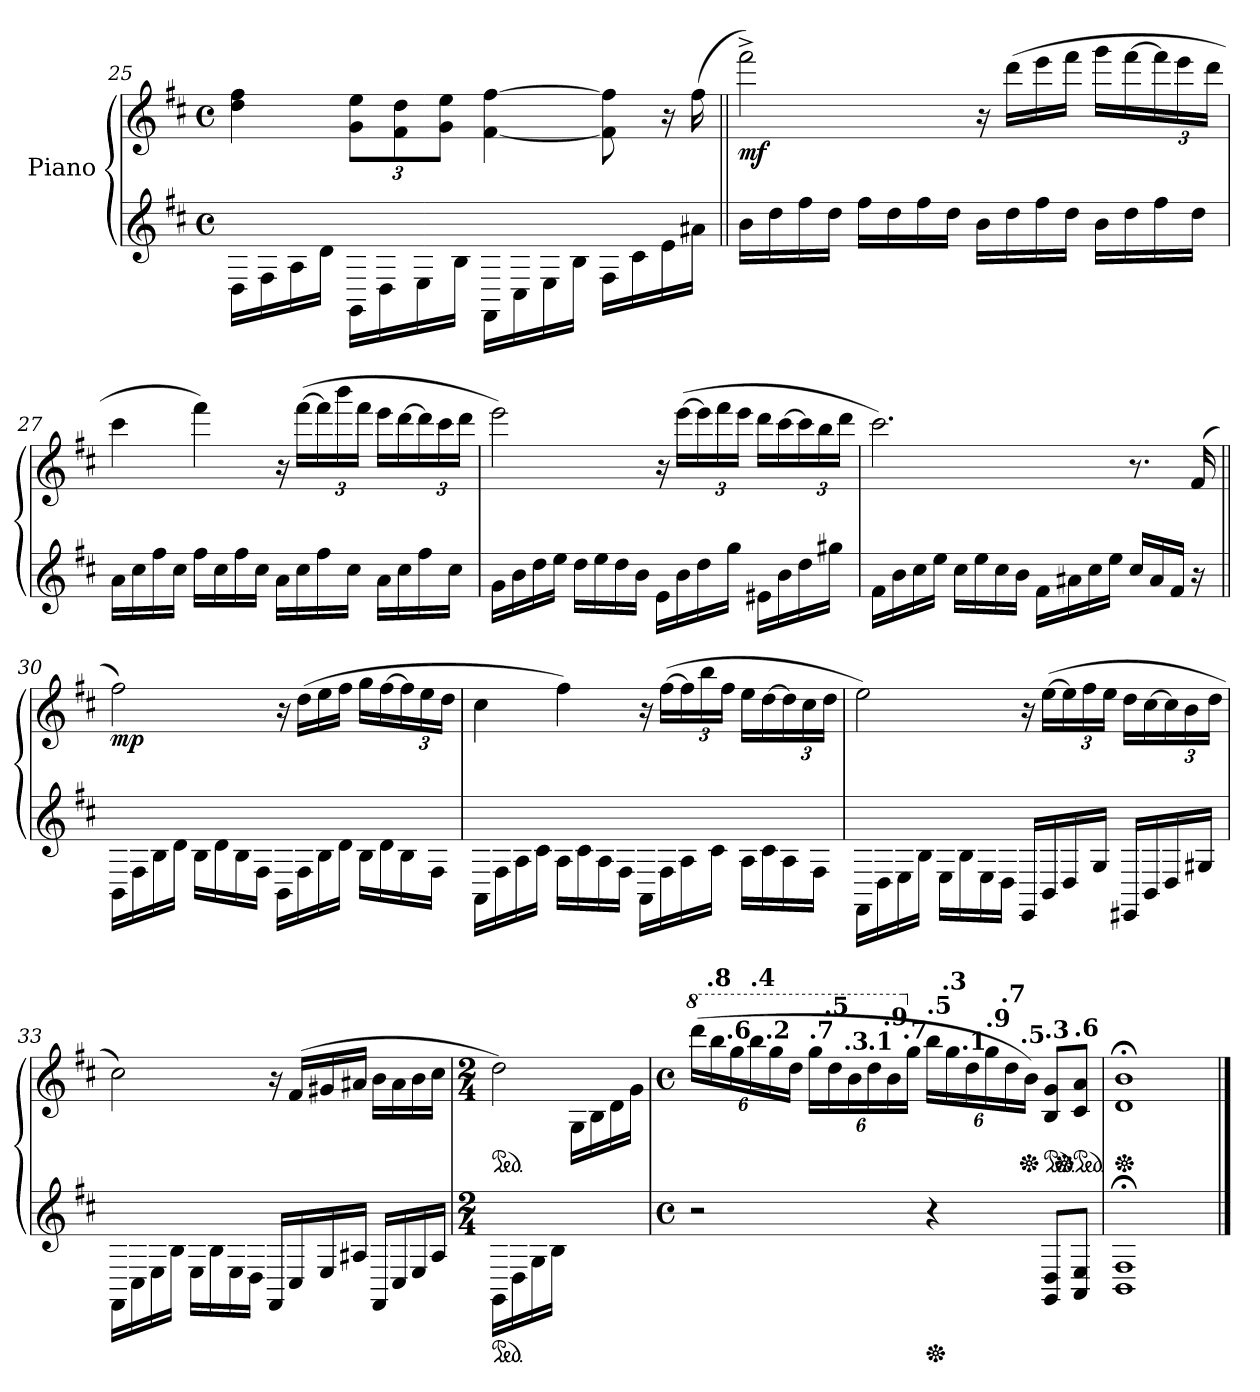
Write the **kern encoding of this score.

**kern	**kern	**dynam
*part1	*part1	*part1
*staff2	*staff1	*staff1/2
*I"Piano	*	*
*clefG2	*clefG2	*
*k[f#c#]	*k[f#c#]	*
*b:	*b:	*
*M4/4	*M4/4	*
*met(c)	*met(c)	*
=25	=25	=25
16D\LL	4dd\ 4ff#\	.
16F#\	.	.
16A\	.	.
16d\JJ	.	.
*	*Xbrackettup	*
16GG\LL	12g\ 12ee\L	.
16D\	.	.
.	12f#\ 12dd\	.
16E\	.	.
.	12g\ 12ee\J	.
16B\JJ	.	.
16FF#\LL	[4f#\ [4ff#\	.
16C#\	.	.
16E\	.	.
16B\JJ	.	.
16F#\LL	8f#\] 8ff#\]	.
16c#\	.	.
16e\	16r	.
16a#X\JJ	(>16ff#\	.
!!LO:LB:g=z
=26||	=26||	=26||
!	!	!LO:DY:b
16b\LL	2fff#^\)	mf
16dd\	.	.
16ff#\	.	.
16dd\JJ	.	.
16ff#\LL	.	.
16dd\	.	.
16ff#\	.	.
16dd\JJ	.	.
16b\LL	16r	.
16dd\	(>16ddd\LL	.
16ff#\	16eee\	.
16dd\JJ	16fff#\JJ	.
16b\LL	16ggg\LL	.
16dd\	[16fff#\	.
16ff#\	24fff#\]	.
.	24eee\	.
16dd\JJ	.	.
.	24ddd\JJ	.
=27	=27	=27
16a\LL	4ccc#\	.
16cc#\	.	.
16ff#\	.	.
16cc#\JJ	.	.
16ff#\LL	4fff#\)	.
16cc#\	.	.
16ff#\	.	.
16cc#\JJ	.	.
16a\LL	16r	.
16cc#\	(>[16fff#\LL	.
16ff#\	24fff#\]	.
.	24bbb\	.
16cc#\JJ	.	.
.	24fff#\JJ	.
16a\LL	16eee\LL	.
16cc#\	[16ddd\	.
16ff#\	24ddd\]	.
.	24ccc#\	.
16cc#\JJ	.	.
.	24ddd\JJ	.
!!LO:LB:g=z
=28	=28	=28
16g\LL	2eee\)	.
16b\	.	.
16dd\	.	.
16ee\JJ	.	.
16dd\LL	.	.
16ee\	.	.
16dd\	.	.
16b\JJ	.	.
16e\LL	16r	.
16b\	(>[16eee\LL	.
16dd\	24eee\]	.
.	24fff#\	.
16gg\JJ	.	.
.	24eee\JJ	.
16e#X\LL	16ddd\LL	.
16b\	[16ccc#\	.
16dd\	24ccc#\]	.
.	24bb\	.
16gg#X\JJ	.	.
.	24ddd\JJ	.
=29	=29	=29
16f#\LL	2.ccc#\)	.
16b\	.	.
16cc#\	.	.
16ee\JJ	.	.
16cc#\LL	.	.
16ee\	.	.
16cc#\	.	.
16b\JJ	.	.
16f#\LL	.	.
16a#X\	.	.
16cc#\	.	.
16ee\JJ	.	.
16cc#/LL	8.r	.
16a#/	.	.
16f#/JJ	.	.
16r	(>16f#/	.
!!LO:PB:g=z
=30||	=30||	=30||
!	!	!LO:DY:b
16BB\LL	2ff#\)	mp
16F#\	.	.
16B\	.	.
16d\JJ	.	.
16B\LL	.	.
16d\	.	.
16B\	.	.
16F#\JJ	.	.
16BB\LL	16r	.
16F#\	(>16dd\LL	.
16B\	16ee\	.
16d\JJ	16ff#\JJ	.
16B\LL	16gg\LL	.
16d\	[16ff#\	.
16B\	24ff#\]	.
.	24ee\	.
16F#\JJ	.	.
.	24dd\JJ	.
=31	=31	=31
16AA\LL	4cc#\	.
16F#\	.	.
16A\	.	.
16c#\JJ	.	.
16A\LL	4ff#\)	.
16c#\	.	.
16A\	.	.
16F#\JJ	.	.
16AA\LL	16r	.
16F#\	(>[16ff#\LL	.
16A\	24ff#\]	.
.	24bb\	.
16c#\JJ	.	.
.	24ff#\JJ	.
16A\LL	16ee\LL	.
16c#\	[16dd\	.
16A\	24dd\]	.
.	24cc#\	.
16F#\JJ	.	.
.	24dd\JJ	.
!!LO:LB:g=z
=32	=32	=32
16FF#\LL	2ee\)	.
16D\	.	.
16E\	.	.
16B\JJ	.	.
16E\LL	.	.
16B\	.	.
16E\	.	.
16D\JJ	.	.
16EE/LL	16r	.
16BB/	(>[16ee\LL	.
16D/	24ee\]	.
.	24ff#\	.
16G/JJ	.	.
.	24ee\JJ	.
16EE#X/LL	16dd\LL	.
16BB/	[16cc#\	.
16D/	24cc#\]	.
.	24b\	.
16G#X/JJ	.	.
.	24dd\JJ	.
=33	=33	=33
16FF#\LL	2cc#\)	.
16C#\	.	.
16E\	.	.
16B\JJ	.	.
16E\LL	.	.
16B\	.	.
16E\	.	.
16D\JJ	.	.
16FF#/LL	16r	.
16C#/	(>16f#/LL	.
16E/	16g#X/	.
16A#X/JJ	16a#X/JJ	.
16FF#/LL	16b\LL	.
16C#/	16a#\	.
16E/	16b\	.
16A#/JJ	16cc#\JJ	.
!!LO:LB:g=z
=34	=34	=34
*M2/4	*M2/4	*
*ped	*	*
*	*ped	*
*	*^	*
(>16GG\LL	2dd\)	4ryy	.
16D\	.	.	.
16G\	.	.	.
16B\JJ	.	.	.
4ryy	.	16G\LL	.
.	.	16B\	.
.	.	16d\	.
.	.	16g\JJ)	.
*	*v	*v	*
=35	=35	=35
*M4/4	*M4/4	*
*met(c)	*met(c)	*
*	*8va	*
*	*MM69	*
2r	(>24dddd\LL	.
*	*MM67	*
!	!LO:TX:a:B:t=.8	!
.	24bbb\	.
*	*MM66	*
!	!LO:TX:a:B:t=.6	!
.	24ggg\	.
*	*MM65	*
!	!LO:TX:a:B:t=.4	!
.	24bbb\	.
*	*MM64	*
!	!LO:TX:a:B:t=.2	!
.	24ggg\	.
*	*MM63	*
.	24ddd\JJ	.
*	*MM61	*
!	!LO:TX:a:B:t=.7	!
.	24ggg\LL	.
*	*MM60	*
!	!LO:TX:a:B:t=.5	!
.	24ddd\	.
*	*MM59	*
!	!LO:TX:a:B:t=.3	!
.	24bb\	.
*	*MM58	*
!	!LO:TX:a:B:t=.1	!
.	24ddd\	.
*	*MM56	*
!	!LO:TX:a:B:t=.9	!
.	24bb\	.
*	*X8va	*
*	*MM55	*
!	!LO:TX:a:B:t=.7	!
.	24gg\JJ	.
*Xped	*	*
*	*MM54	*
!	!LO:TX:a:B:t=.5	!
4r	24bb\LL	.
*	*MM53	*
!	!LO:TX:a:B:t=.3	!
.	24gg\	.
*	*MM52	*
!	!LO:TX:a:B:t=.1	!
.	24dd\	.
*	*MM50	*
!	!LO:TX:a:B:t=.9	!
.	24gg\	.
*	*MM49	*
!	!LO:TX:a:B:t=.7	!
.	24dd\	.
*	*Xped	*
*	*MM48	*
!	!LO:TX:a:B:t=.5	!
.	24b\JJ)	.
*	*ped	*
*	*MM47	*
!	!LO:TX:a:B:t=.3	!
8GG/ 8D/L	8B/ 8g/L	.
*	*Xped	*
*	*ped	*
*	*MM43	*
!	!LO:TX:a:B:t=.6	!
8AA/ 8E/J	8c#/ 8a/J	.
=36	=36	=36
*	*Xped	*
*	*MM40	*
1BB;< 1F#;<	1d;< 1b;<	.
==	==	==
*-	*-	*-
